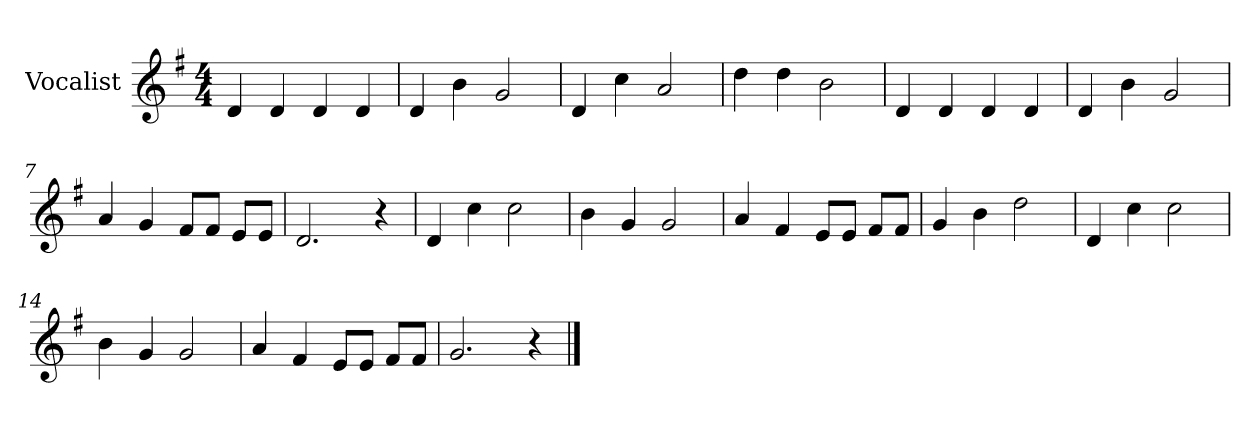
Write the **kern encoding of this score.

**kern
*part1
*staff1
*I"Vocalist
*k[f#]
*G:
*M4/4
=1
4d
4d
4d
4d
=2
4d
4b
2g
=3
4d
4cc
2a
=4
4dd
4dd
2b
=5
4d
4d
4d
4d
=6
4d
4b
2g
=7
4a
4g
8f#L
8f#J
8eL
8eJ
=8
2.d
4r
=9
4d
4cc
2cc
=10
4b
4g
2g
=11
4a
4f#
8eL
8eJ
8f#L
8f#J
=12
4g
4b
2dd
=13
4d
4cc
2cc
=14
4b
4g
2g
=15
4a
4f#
8eL
8eJ
8f#L
8f#J
=16
2.g
4r
==
*-
